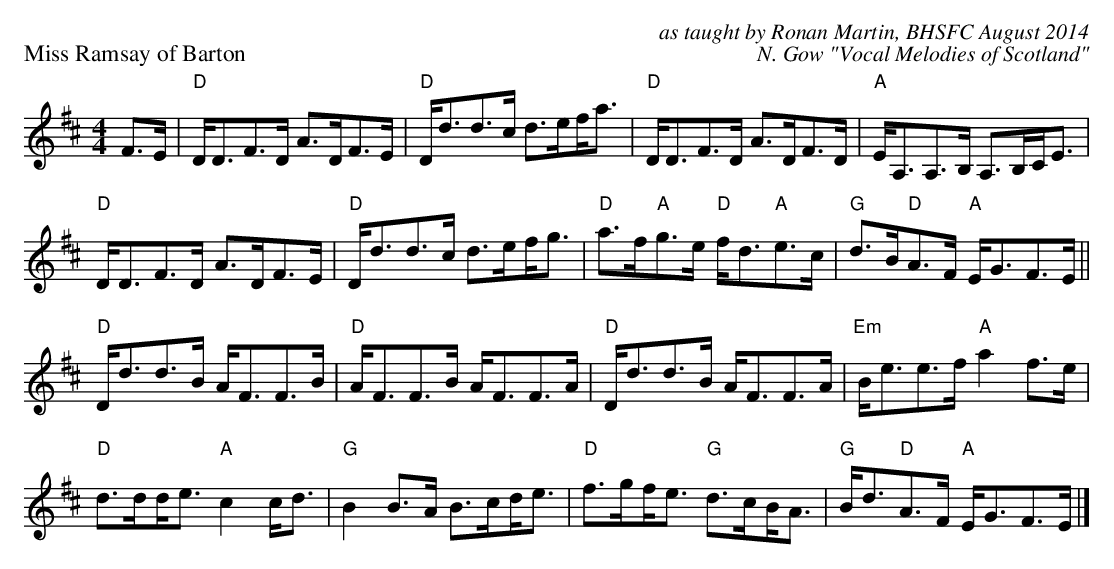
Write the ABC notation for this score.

X:1
P: Miss Ramsay of Barton
C: as taught by Ronan Martin, BHSFC August 2014
C: N. Gow "Vocal Melodies of Scotland"
M: 4/4
L: 1/8
K: D
F>E|"D"D<DF>D A>DF>E|"D"D<dd>c d>e!beambr1!f<a|"D"D<DF>D A>DF>D|"A"E<A,A,>B, A,>B,C<E|
"D"D<DF>D A>DF>E|"D"D<dd>c d>e!beambr1!f<g|"D"a>f"A"g>e "D"f<d"A"e>c|"G"d>B"D"A>F "A"E<GF>E||
"D"D<dd>B A<FF>B|"D"A<FF>B A<FF>A|"D"D<dd>B A<FF>A|"Em"B<ee>f "A"a2 f>e|
"D"d>d!beambr1!d<e "A"c2 c<d|"G"B2 B>A B>c!beambr1!d<e|"D"f>g!beambr1!f<e "G"d>c!beambr1!B<A|"G"B<d"D"A>F "A"E<GF>E|]
